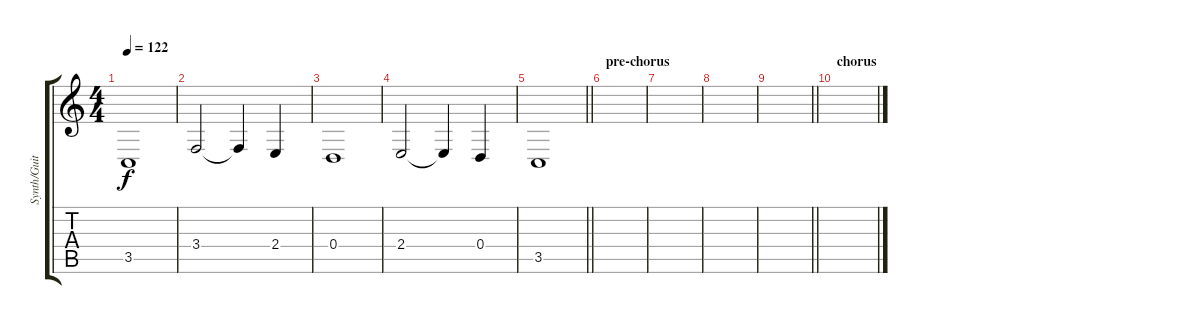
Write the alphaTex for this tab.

\track ("Synth/Guitar" "Synth/Guit") {instrument synthstrings1}
\staff {score tabs}
\tuning (E4 B3 G3 D3 A2 E2) {hide}
\ts (4 4)
\tempo 122
\clef g2
\ks c
3.5.1{dy f} |
3.4.2 3.4{t}.4 2.4.4 |
0.4.1 |
2.4.2 2.4{t}.4 0.4.4 |
\barLineRight lightlight
3.5.1 |
\section ("" "pre-chorus")
|
|
|
\barLineRight lightlight
|
\section ("" "chorus")
